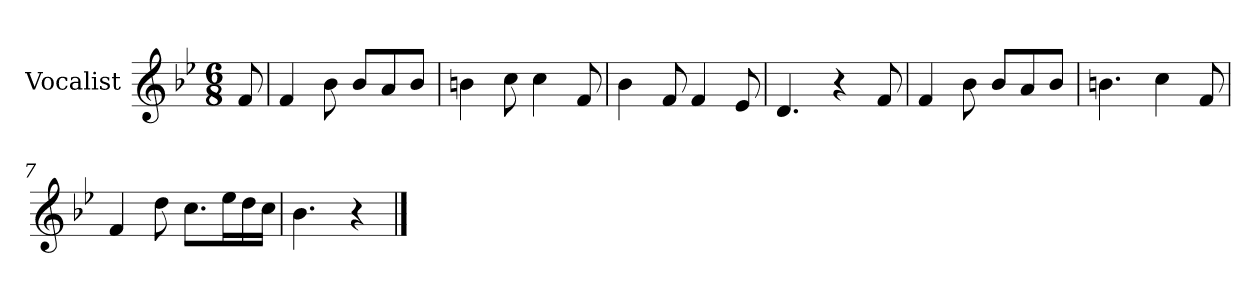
**kern
*part1
*staff1
*I"Vocalist
*k[b-e-]
*B-:
*M6/8
=
8f
=1
4f
8b-
8b-L
8a
8b-J
=2
4bn
8cc
4cc
8f
=3
4b-
8f
4f
8e-
=4
4.d
4r
8f
=5
4f
8b-
8b-L
8a
8b-J
=6
4.bn
4cc
8f
=7
4f
8dd
8.ccL
16ee-L
16dd
16ccJJ
=8
4.b-
4r
==
*-
